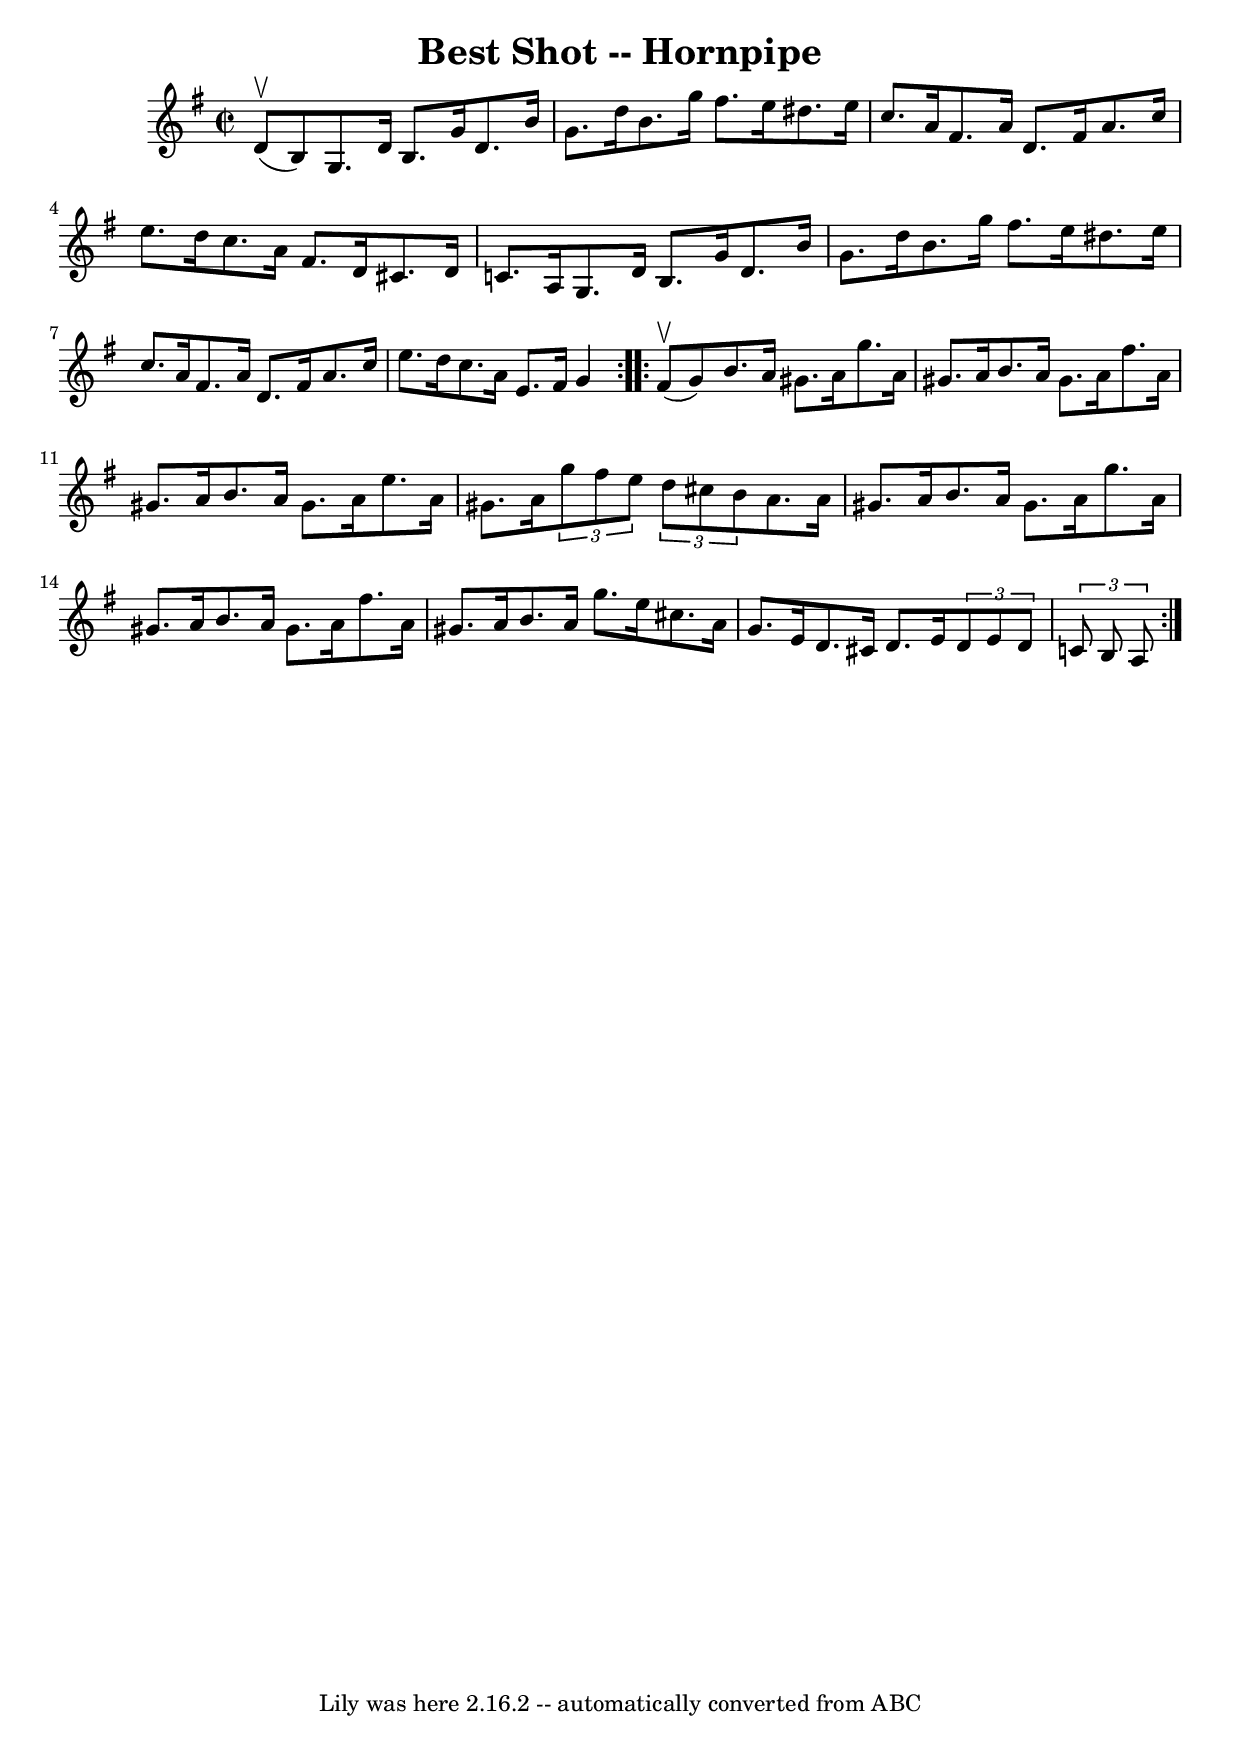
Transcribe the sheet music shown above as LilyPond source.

\version "2.16.2"
\include "Mammoth.ily"
\header {
  %% book = "Cole's 1000 Fiddle Tunes"
 crossRefNumber = "1"
 footnotes = ""
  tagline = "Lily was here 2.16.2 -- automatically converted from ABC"
  title = "Best Shot -- Hornpipe"

}
voicedefault =  {



  \repeat volta 2 {

    \override Staff.TimeSignature #'style = #'C
    \time 2/2 
    \key g \major d'8 (^\upbow b8)  |
 g8. d'16 b8. g'16 d'8. b'16 g'8. d''16   |
 b'8. g''16 fis''8. e''16 dis''8. e''16 c''8. a'16   |
 fis'8. a'16 d'8. fis'16 a'8. c''16 e''8. d''16   |
 c''8. a'16 fis'8. d'16 cis'8. d'16 c'!8. a16   |
 g8. d'16 b8. g'16 d'8. b'16 g'8. d''16   |
 b'8. g''16 fis''8. e''16 dis''8. e''16 c''8. a'16   |
 fis'8. a'16 d'8. fis'16 a'8. c''16 e''8. d''16   |
 c''8.    
 a'16 e'8. fis'16 g'4  
  }     
  \repeat volta 2 { fis'8 (^\upbow g'8 )  |
 b'8. a'16 gis'8. a'16 g''8. a'16 gis'8. a'16   |
 b'8. a'16 gis'8. a'16 fis''8. a'16 gis'8. a'16   |
 b'8. a'16 gis'8. a'16 e''8. a'16 gis'8. a'16   |
    \times 2/3 { g''8 fis''8 e''8  
	       }   \times 2/3 { d''8   
				cis''8 b'8   			      } a'8. a'16 gis'8. a'16   |
 b'8. a'16 gis'8. a'16 g''8. a'16 gis'8. a'16   |
 b'8. a'16 gis'8. a'16 fis''8. a'16 gis'8. a'16   |
 b'8. a'16 g''8. e''16 cis''8. a'16 g'8. e'16   |
 d'8. cis'16  
 d'8. e'16    \times 2/3 { d'8 e'8 d'8  
			    }   \times 2/3 { c'!8    
					 b8 a8  
					   } 
  }   

}

\score{
  <<

    \context Staff="default"
    {
      \voicedefault 
      
    }

  >>
  \layout {
    
  }
  \midi {
  }

}
